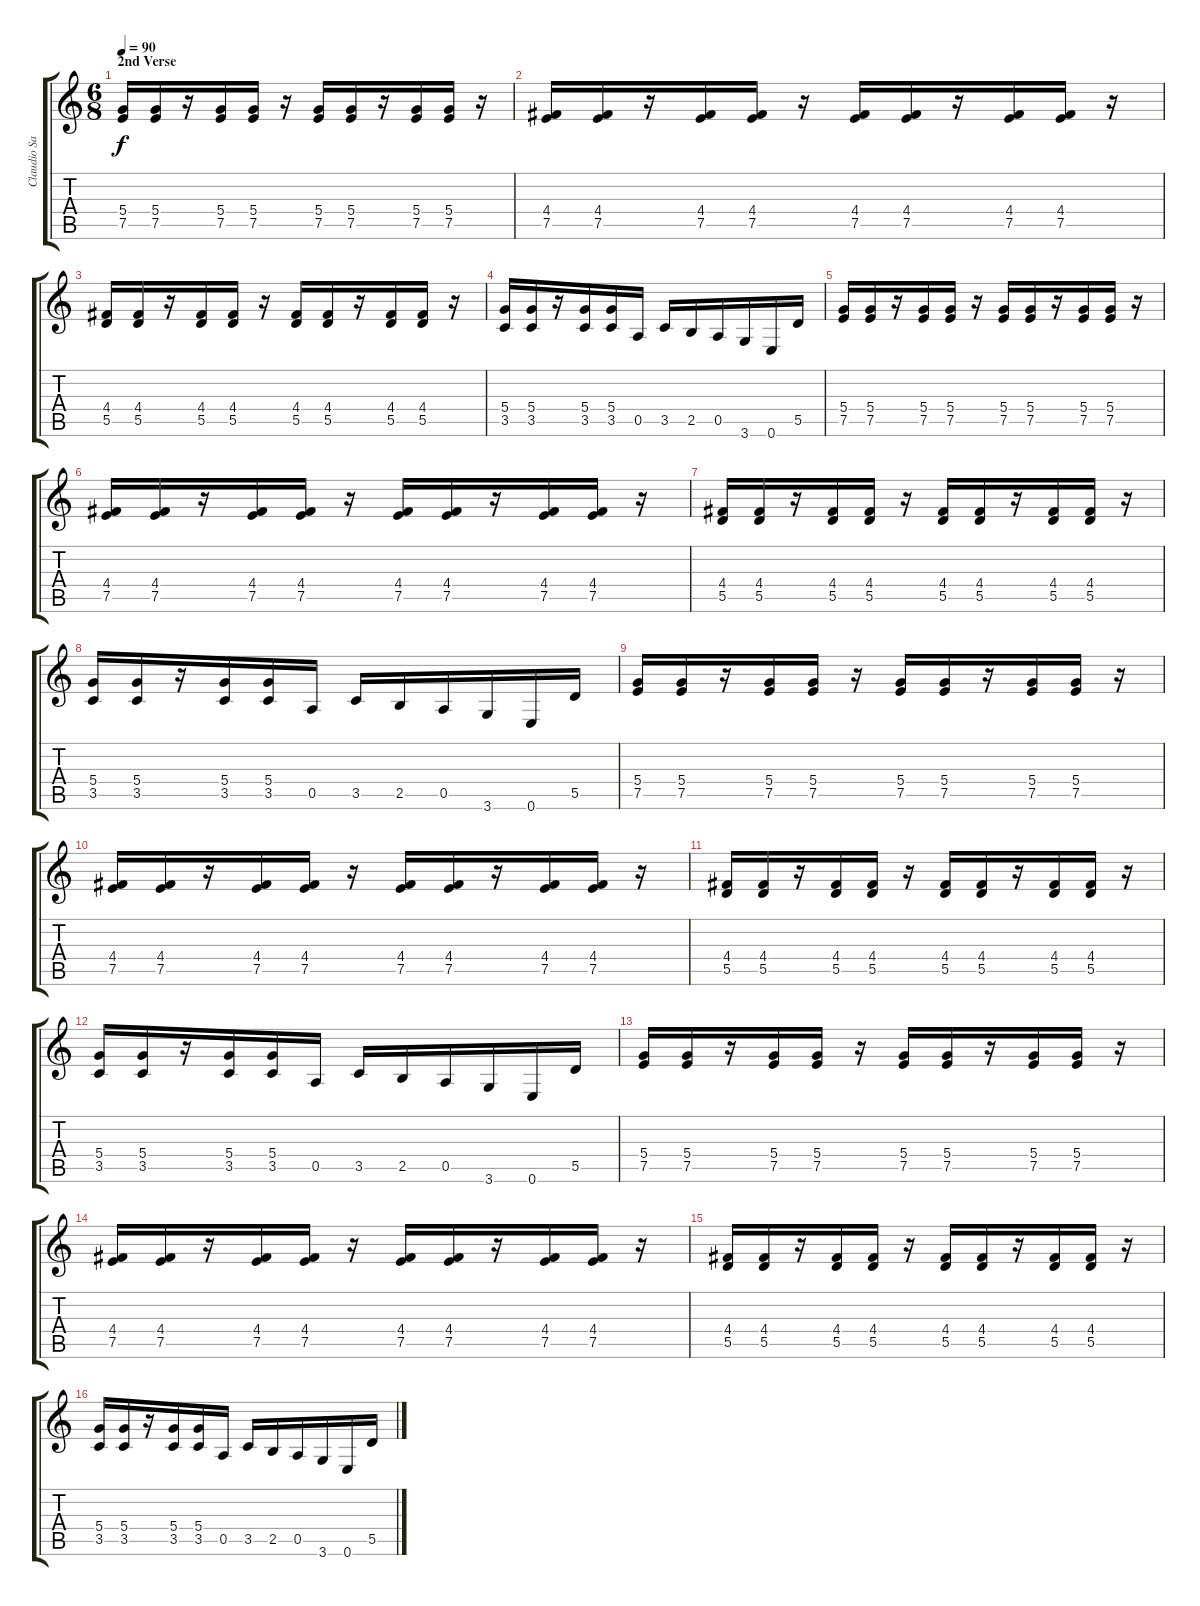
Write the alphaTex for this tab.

\track ("Claudio Sanchez" "Claudio Sa") {instrument distortionguitar}
\staff {score tabs}
\tuning (E4 B3 G3 D3 A2 E2) {hide}
\ts (6 8)
\section ("" "2nd Verse")
\tempo 90
\clef g2
\ks c
(5.4 7.5).16{dy f} (5.4 7.5).16 r.16 (5.4 7.5).16 (5.4 7.5).16 r.16 (5.4 7.5).16 (5.4 7.5).16 r.16 (5.4 7.5).16 (5.4 7.5).16 r.16 |
(4.4 7.5).16 (4.4 7.5).16 r.16 (4.4 7.5).16 (4.4 7.5).16 r.16 (4.4 7.5).16 (4.4 7.5).16 r.16 (4.4 7.5).16 (4.4 7.5).16 r.16 |
(4.4 5.5).16 (4.4 5.5).16 r.16 (4.4 5.5).16 (4.4 5.5).16 r.16 (4.4 5.5).16 (4.4 5.5).16 r.16 (4.4 5.5).16 (4.4 5.5).16 r.16 |
(5.4 3.5).16 (5.4 3.5).16 r.16 (5.4 3.5).16 (5.4 3.5).16 0.5.16 3.5.16 2.5.16 0.5.16 3.6.16 0.6.16 5.5.16 |
(5.4 7.5).16 (5.4 7.5).16 r.16 (5.4 7.5).16 (5.4 7.5).16 r.16 (5.4 7.5).16 (5.4 7.5).16 r.16 (5.4 7.5).16 (5.4 7.5).16 r.16 |
(4.4 7.5).16 (4.4 7.5).16 r.16 (4.4 7.5).16 (4.4 7.5).16 r.16 (4.4 7.5).16 (4.4 7.5).16 r.16 (4.4 7.5).16 (4.4 7.5).16 r.16 |
(4.4 5.5).16 (4.4 5.5).16 r.16 (4.4 5.5).16 (4.4 5.5).16 r.16 (4.4 5.5).16 (4.4 5.5).16 r.16 (4.4 5.5).16 (4.4 5.5).16 r.16 |
(5.4 3.5).16 (5.4 3.5).16 r.16 (5.4 3.5).16 (5.4 3.5).16 0.5.16 3.5.16 2.5.16 0.5.16 3.6.16 0.6.16 5.5.16 |
(5.4 7.5).16 (5.4 7.5).16 r.16 (5.4 7.5).16 (5.4 7.5).16 r.16 (5.4 7.5).16 (5.4 7.5).16 r.16 (5.4 7.5).16 (5.4 7.5).16 r.16 |
(4.4 7.5).16 (4.4 7.5).16 r.16 (4.4 7.5).16 (4.4 7.5).16 r.16 (4.4 7.5).16 (4.4 7.5).16 r.16 (4.4 7.5).16 (4.4 7.5).16 r.16 |
(4.4 5.5).16 (4.4 5.5).16 r.16 (4.4 5.5).16 (4.4 5.5).16 r.16 (4.4 5.5).16 (4.4 5.5).16 r.16 (4.4 5.5).16 (4.4 5.5).16 r.16 |
(5.4 3.5).16 (5.4 3.5).16 r.16 (5.4 3.5).16 (5.4 3.5).16 0.5.16 3.5.16 2.5.16 0.5.16 3.6.16 0.6.16 5.5.16 |
(5.4 7.5).16 (5.4 7.5).16 r.16 (5.4 7.5).16 (5.4 7.5).16 r.16 (5.4 7.5).16 (5.4 7.5).16 r.16 (5.4 7.5).16 (5.4 7.5).16 r.16 |
(4.4 7.5).16 (4.4 7.5).16 r.16 (4.4 7.5).16 (4.4 7.5).16 r.16 (4.4 7.5).16 (4.4 7.5).16 r.16 (4.4 7.5).16 (4.4 7.5).16 r.16 |
(4.4 5.5).16 (4.4 5.5).16 r.16 (4.4 5.5).16 (4.4 5.5).16 r.16 (4.4 5.5).16 (4.4 5.5).16 r.16 (4.4 5.5).16 (4.4 5.5).16 r.16 |
(5.4 3.5).16 (5.4 3.5).16 r.16 (5.4 3.5).16 (5.4 3.5).16 0.5.16 3.5.16 2.5.16 0.5.16 3.6.16 0.6.16 5.5.16
